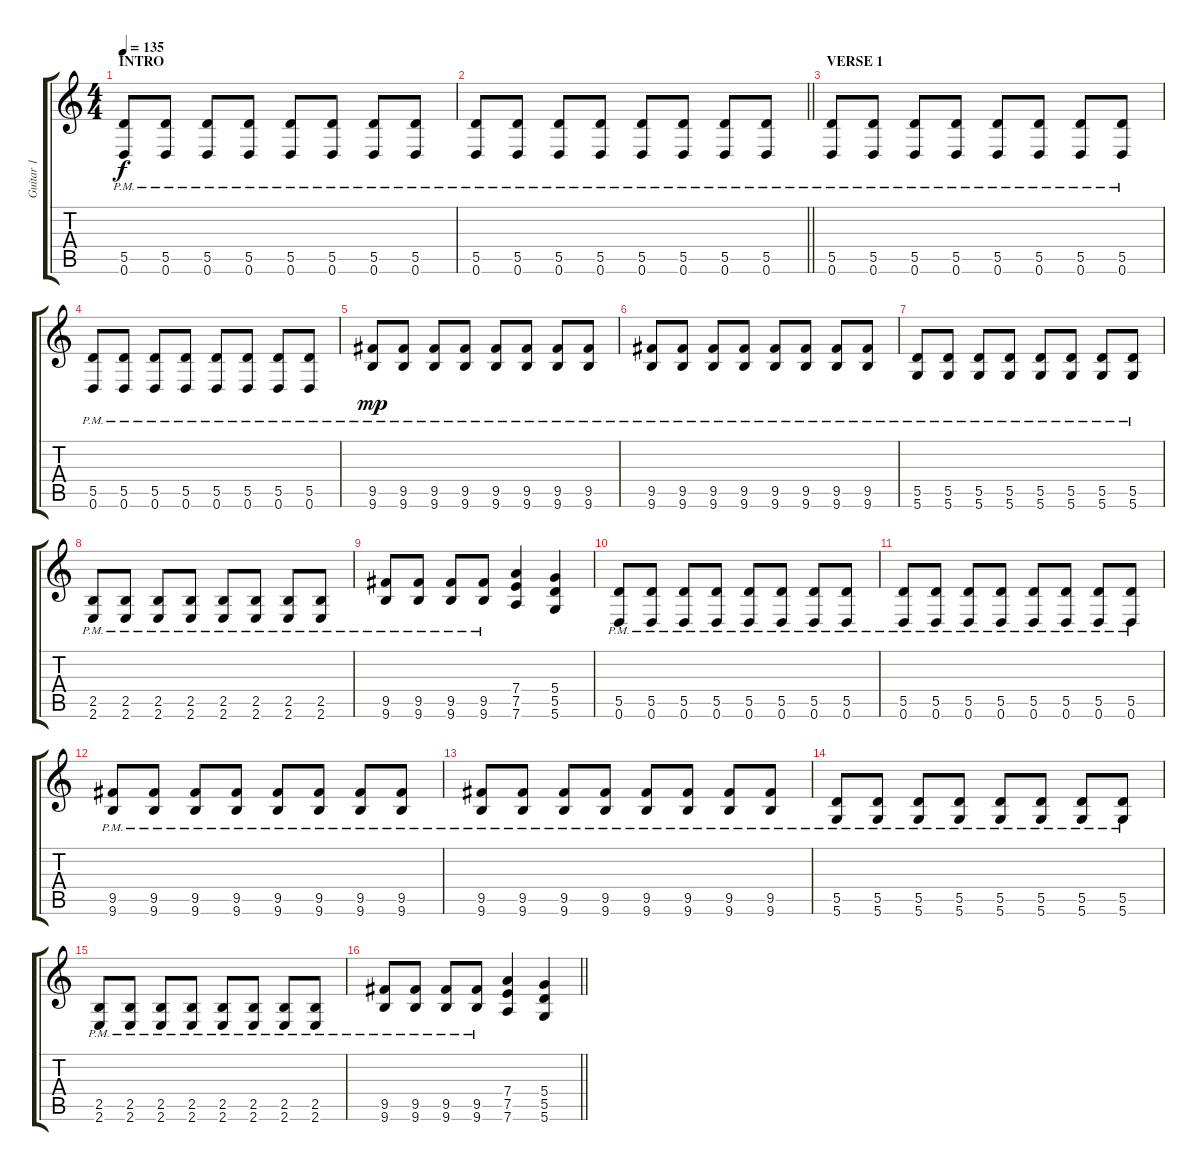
\track ("Guitar 1" "Guitar 1") {instrument distortionguitar}
\staff {score tabs}
\tuning (E4 B3 G3 D3 A2 D2) {hide}
\ts (4 4)
\section ("" "INTRO")
\tempo 135
\clef g2
\ks c
(5.5{pm} 0.6{pm}).8{dy f volume 6 instrument distortionguitar} (5.5{pm} 0.6{pm}).8 (5.5{pm} 0.6{pm}).8 (5.5{pm} 0.6{pm}).8 (5.5{pm} 0.6{pm}).8 (5.5{pm} 0.6{pm}).8 (5.5{pm} 0.6{pm}).8 (5.5{pm} 0.6{pm}).8 |
\barLineRight lightlight
(5.5{pm} 0.6{pm}).8 (5.5{pm} 0.6{pm}).8 (5.5{pm} 0.6{pm}).8 (5.5{pm} 0.6{pm}).8 (5.5{pm} 0.6{pm}).8 (5.5{pm} 0.6{pm}).8 (5.5{pm} 0.6{pm}).8 (5.5{pm} 0.6{pm}).8 |
\section ("" "VERSE 1")
(5.5{pm} 0.6{pm}).8 (5.5{pm} 0.6{pm}).8 (5.5{pm} 0.6{pm}).8 (5.5{pm} 0.6{pm}).8 (5.5{pm} 0.6{pm}).8 (5.5{pm} 0.6{pm}).8 (5.5{pm} 0.6{pm}).8 (5.5{pm} 0.6{pm}).8 |
(5.5{pm} 0.6{pm}).8 (5.5{pm} 0.6{pm}).8 (5.5{pm} 0.6{pm}).8 (5.5{pm} 0.6{pm}).8 (5.5{pm} 0.6{pm}).8 (5.5{pm} 0.6{pm}).8 (5.5{pm} 0.6{pm}).8 (5.5{pm} 0.6{pm}).8 |
(9.5{pm} 9.6).8{dy mp volume 16} (9.5{pm} 9.6).8 (9.5{pm} 9.6).8 (9.5{pm} 9.6).8 (9.5{pm} 9.6).8 (9.5{pm} 9.6).8 (9.5{pm} 9.6).8 (9.5{pm} 9.6).8 |
(9.5{pm} 9.6).8 (9.5{pm} 9.6).8 (9.5{pm} 9.6).8 (9.5{pm} 9.6).8 (9.5{pm} 9.6).8 (9.5{pm} 9.6).8 (9.5{pm} 9.6).8 (9.5{pm} 9.6).8 |
(5.5{pm} 5.6).8 (5.5{pm} 5.6).8 (5.5{pm} 5.6).8 (5.5{pm} 5.6).8 (5.5{pm} 5.6).8 (5.5{pm} 5.6).8 (5.5{pm} 5.6).8 (5.5{pm} 5.6).8 |
(2.5{pm} 2.6).8 (2.5{pm} 2.6).8 (2.5{pm} 2.6).8 (2.5{pm} 2.6).8 (2.5{pm} 2.6).8 (2.5{pm} 2.6).8 (2.5{pm} 2.6).8 (2.5{pm} 2.6).8 |
(9.5{pm} 9.6).8 (9.5{pm} 9.6).8 (9.5{pm} 9.6).8 (9.5{pm} 9.6).8 (7.4 7.5 7.6).4 (5.4 5.5 5.6).4 |
(5.5{pm} 0.6).8 (5.5{pm} 0.6).8 (5.5{pm} 0.6).8 (5.5{pm} 0.6).8 (5.5{pm} 0.6).8 (5.5{pm} 0.6).8 (5.5{pm} 0.6).8 (5.5{pm} 0.6).8 |
(5.5{pm} 0.6).8 (5.5{pm} 0.6).8 (5.5{pm} 0.6).8 (5.5{pm} 0.6).8 (5.5{pm} 0.6).8 (5.5{pm} 0.6).8 (5.5{pm} 0.6).8 (5.5{pm} 0.6).8 |
(9.5{pm} 9.6).8 (9.5{pm} 9.6).8 (9.5{pm} 9.6).8 (9.5{pm} 9.6).8 (9.5{pm} 9.6).8 (9.5{pm} 9.6).8 (9.5{pm} 9.6).8 (9.5{pm} 9.6).8 |
(9.5{pm} 9.6).8 (9.5{pm} 9.6).8 (9.5{pm} 9.6).8 (9.5{pm} 9.6).8 (9.5{pm} 9.6).8 (9.5{pm} 9.6).8 (9.5{pm} 9.6).8 (9.5{pm} 9.6).8 |
(5.5{pm} 5.6).8 (5.5{pm} 5.6).8 (5.5{pm} 5.6).8 (5.5{pm} 5.6).8 (5.5{pm} 5.6).8 (5.5{pm} 5.6).8 (5.5{pm} 5.6).8 (5.5{pm} 5.6).8 |
(2.5{pm} 2.6).8 (2.5{pm} 2.6).8 (2.5{pm} 2.6).8 (2.5{pm} 2.6).8 (2.5{pm} 2.6).8 (2.5{pm} 2.6).8 (2.5{pm} 2.6).8 (2.5{pm} 2.6).8 |
\barLineRight lightlight
(9.5{pm} 9.6).8 (9.5{pm} 9.6).8 (9.5{pm} 9.6).8 (9.5{pm} 9.6).8 (7.4 7.5 7.6).4 (5.4 5.5 5.6).4
